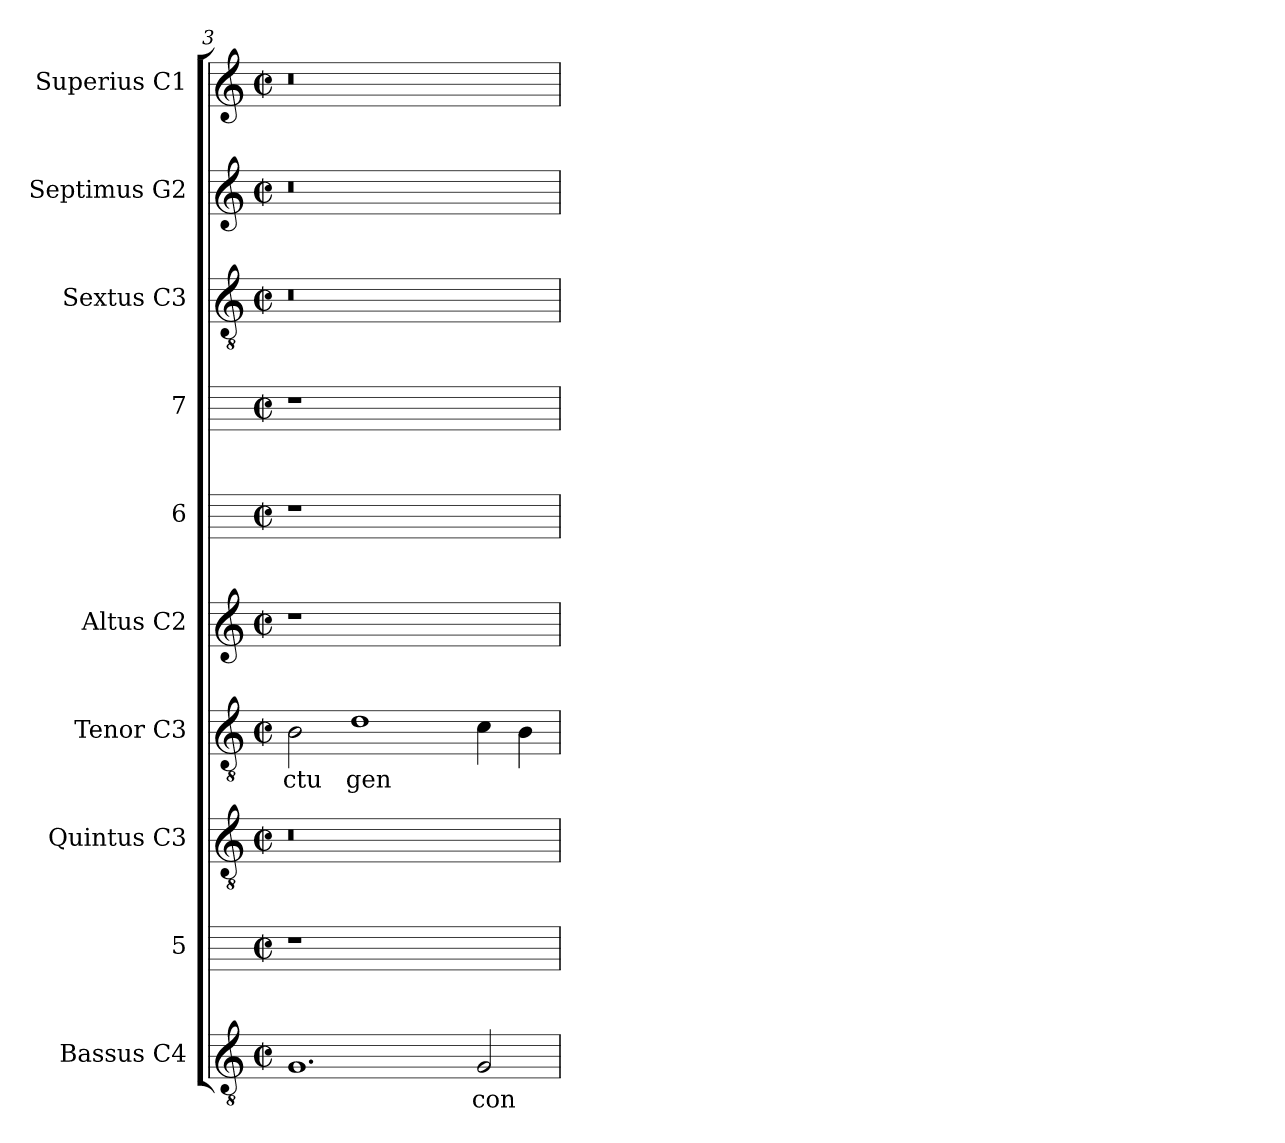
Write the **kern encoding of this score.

**kern	**text	**kern	**kern	**kern	**text	**kern	**kern	**kern	**kern	**kern	**kern
*part10	*part10	*part9	*part8	*part7	*part7	*part6	*part5	*part4	*part3	*part2	*part1
*staff10	*staff10	*staff9	*staff8	*staff7	*staff7	*staff6	*staff5	*staff4	*staff3	*staff2	*staff1
*I"Bassus  C4	*	*I"5	*I"Quintus  C3	*I"Tenor  C3	*	*I"Altus  C2	*I"6	*I"7	*I"Sextus  C3	*I"Septimus  G2	*I"Superius  C1
*I'B	*	*	*	*I'T	*	*I'A	*	*	*	*	*I'S
*clefGv2	*	*	*clefGv2	*clefGv2	*	*clefG2	*	*	*clefGv2	*clefG2	*clefG2
*k[]	*	*k[]	*k[]	*k[]	*	*k[]	*k[]	*k[]	*k[]	*k[]	*k[]
*C:	*	*C:	*C:	*C:	*	*C:	*C:	*C:	*C:	*C:	*C:
*M2/2	*	*M2/2	*M2/2	*M2/2	*	*M2/2	*M2/2	*M2/2	*M2/2	*M2/2	*M2/2
*met(c|)	*	*met(c|)	*met(c|)	*met(c|)	*	*met(c|)	*met(c|)	*met(c|)	*met(c|)	*met(c|)	*met(c|)
=3	=3	=3	=3	=3	=3	=3	=3	=3	=3	=3	=3
!	!LO:LY:b:cj	!	!	!	!LO:LY:b:cj	!	!	!	!	!	!
1.G	.	1r	0r	2B\	-ctu	1r	1r	1r	0r	0r	0r
!	!	!	!	!	!LO:LY:b:cj	!	!	!	!	!	!
.	.	.	.	1d	gen-	.	.	.	.	.	.
.	.	1ryy	.	.	.	1ryy	1ryy	1ryy	.	.	.
!	!LO:LY:b:cj	!	!	!	!LO:LY:b:cj	!	!	!	!	!	!
2G/	con-	.	.	4c\	--	.	.	.	.	.	.
!	!	!	!	!	!LO:LY:b:cj	!	!	!	!	!	!
.	.	.	.	4B\	--	.	.	.	.	.	.
=	=	=	=	=	=	=	=	=	=	=	=
*-	*-	*-	*-	*-	*-	*-	*-	*-	*-	*-	*-
